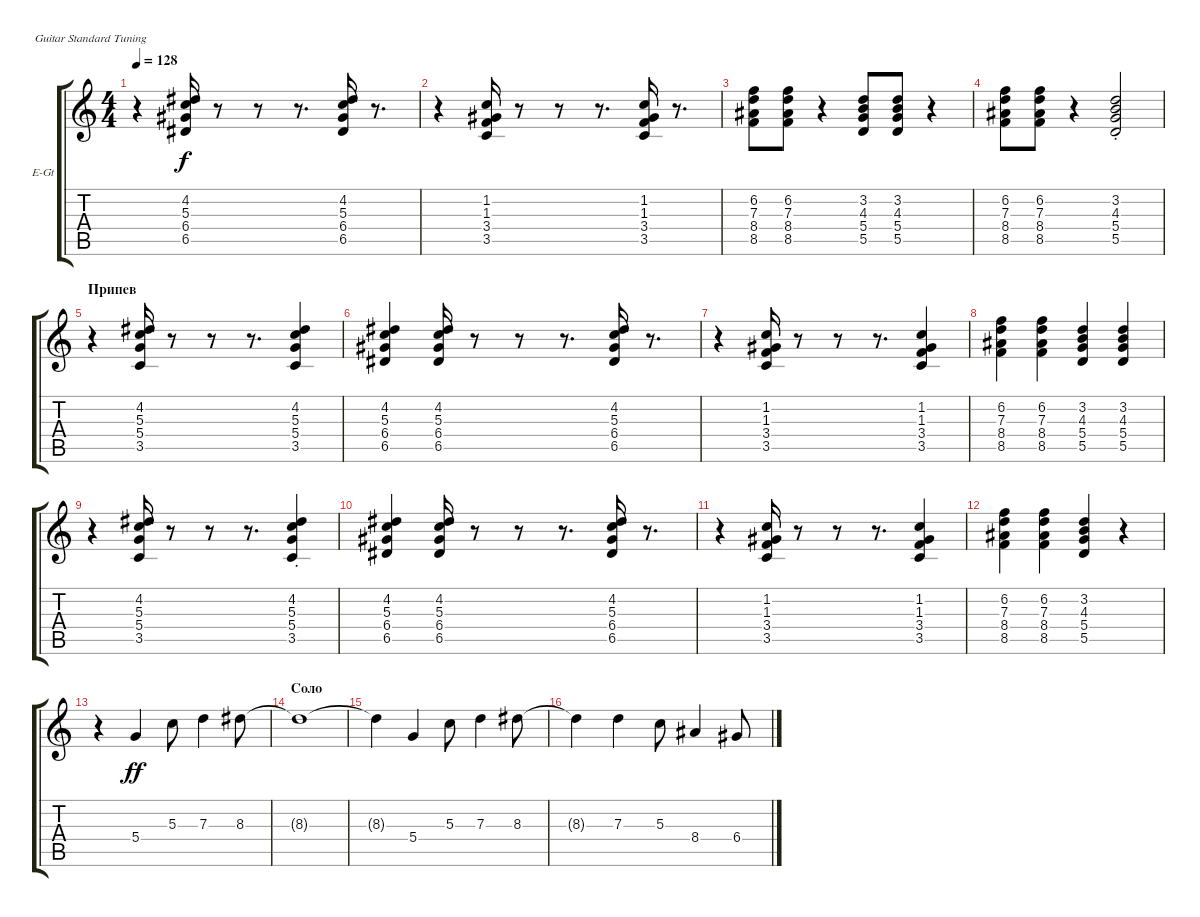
\defaultSystemsLayout 4
\bracketExtendMode groupsimilarinstruments
\firstSystemTrackNameOrientation horizontal
\otherSystemsTrackNameOrientation horizontal
\track ("Г. Каспарян" "E-Gt") {instrument overdrivenguitar}
\staff {score tabs}
\tuning (E4 B3 G3 D3 A2 E2)
\ts (4 4)
\tempo 128
\clef g2
\ks c
r.4{dy f} (6.5 6.4 5.3 4.2).16 r.8 r.8 r.8{d} (6.5 6.4 5.3 4.2).16 r.8{d} |
r.4 (3.5 3.4 1.3 1.2).16 r.8 r.8 r.8{d} (3.5 3.4 1.3 1.2).16 r.8{d} |
(8.5 8.4 7.3 6.2).8 (8.5 8.4 7.3 6.2).8 r.4 (5.5 5.4 4.3 3.2).8 (5.5 5.4 4.3 3.2).8 r.4 |
(8.5 8.4 7.3 6.2).8 (8.5 8.4 7.3 6.2).8 r.4 (5.5{st} 5.4{st} 4.3{st} 3.2{st}).2 |
\section ("" "Припев")
r.4 (3.5 5.4 5.3 4.2).16 r.8 r.8 r.8{d} (3.5 5.4 5.3 4.2).4 |
(6.5 6.4 5.3 4.2).4 (6.5 6.4 5.3 4.2).16 r.8 r.8 r.8{d} (6.5 6.4 5.3 4.2).16 r.8{d} |
r.4 (3.5 3.4 1.3 1.2).16 r.8 r.8 r.8{d} (3.5 3.4 1.3 1.2).4 |
(8.5 8.4 7.3 6.2).4 (8.5 8.4 7.3 6.2).4 (5.5 5.4 4.3 3.2).4 (5.5 5.4 4.3 3.2).4 |
r.4 (3.5 5.4 5.3 4.2).16 r.8 r.8 r.8{d} (3.5{st} 5.4{st} 5.3{st} 4.2{st}).4 |
(6.5 6.4 5.3 4.2).4 (6.5 6.4 5.3 4.2).16 r.8 r.8 r.8{d} (6.5 6.4 5.3 4.2).16 r.8{d} |
r.4 (3.5 3.4 1.3 1.2).16 r.8 r.8 r.8{d} (3.5 3.4 1.3 1.2).4 |
(8.5 8.4 7.3 6.2).4 (8.5 8.4 7.3 6.2).4 (5.5 5.4 4.3 3.2).4 r.4 |
r.4 5.4.4{dy ff} 5.3.8 7.3.4 8.3.8 |
\section ("" "Соло")
8.3{t}.1 |
8.3{t}.4 5.4.4 5.3.8 7.3.4 8.3.8 |
8.3{t}.4 7.3.4 5.3.8 8.4.4 6.4.8
